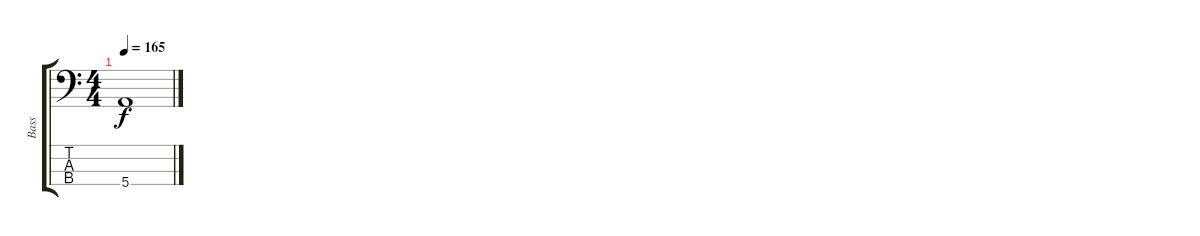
\track ("Bass" "Bass") {instrument electricbassfinger}
\staff {score tabs}
\tuning (G2 D2 A1 E1) {hide}
\ts (4 4)
\tempo 165
\clef f4
\ks c
5.4{t}.1{dy f}
